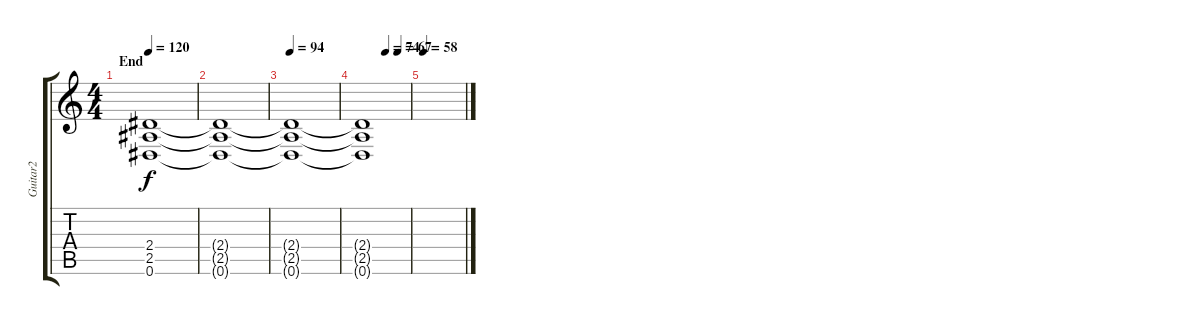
\track ("Guitar2" "Guitar2") {instrument distortionguitar}
\staff {score tabs}
\tuning (Eb4 Bb3 Gb3 Db3 Ab2 Eb2) {hide}
\ts (4 4)
\section ("" "End")
\tempo 120
\clef g2
\ks c
(2.4 2.5 0.6).1{dy f} |
(2.4{t} 2.5{t} 0.6{t}).1{volume 11} |
\tempo 94
(2.4{t} 2.5{t} 0.6{t}).1{volume 8} |
\tempo (74 0.5)
\tempo (67 0.75)
(2.4{t} 2.5{t} 0.6{t}).1{volume 4} |
\tempo 58
